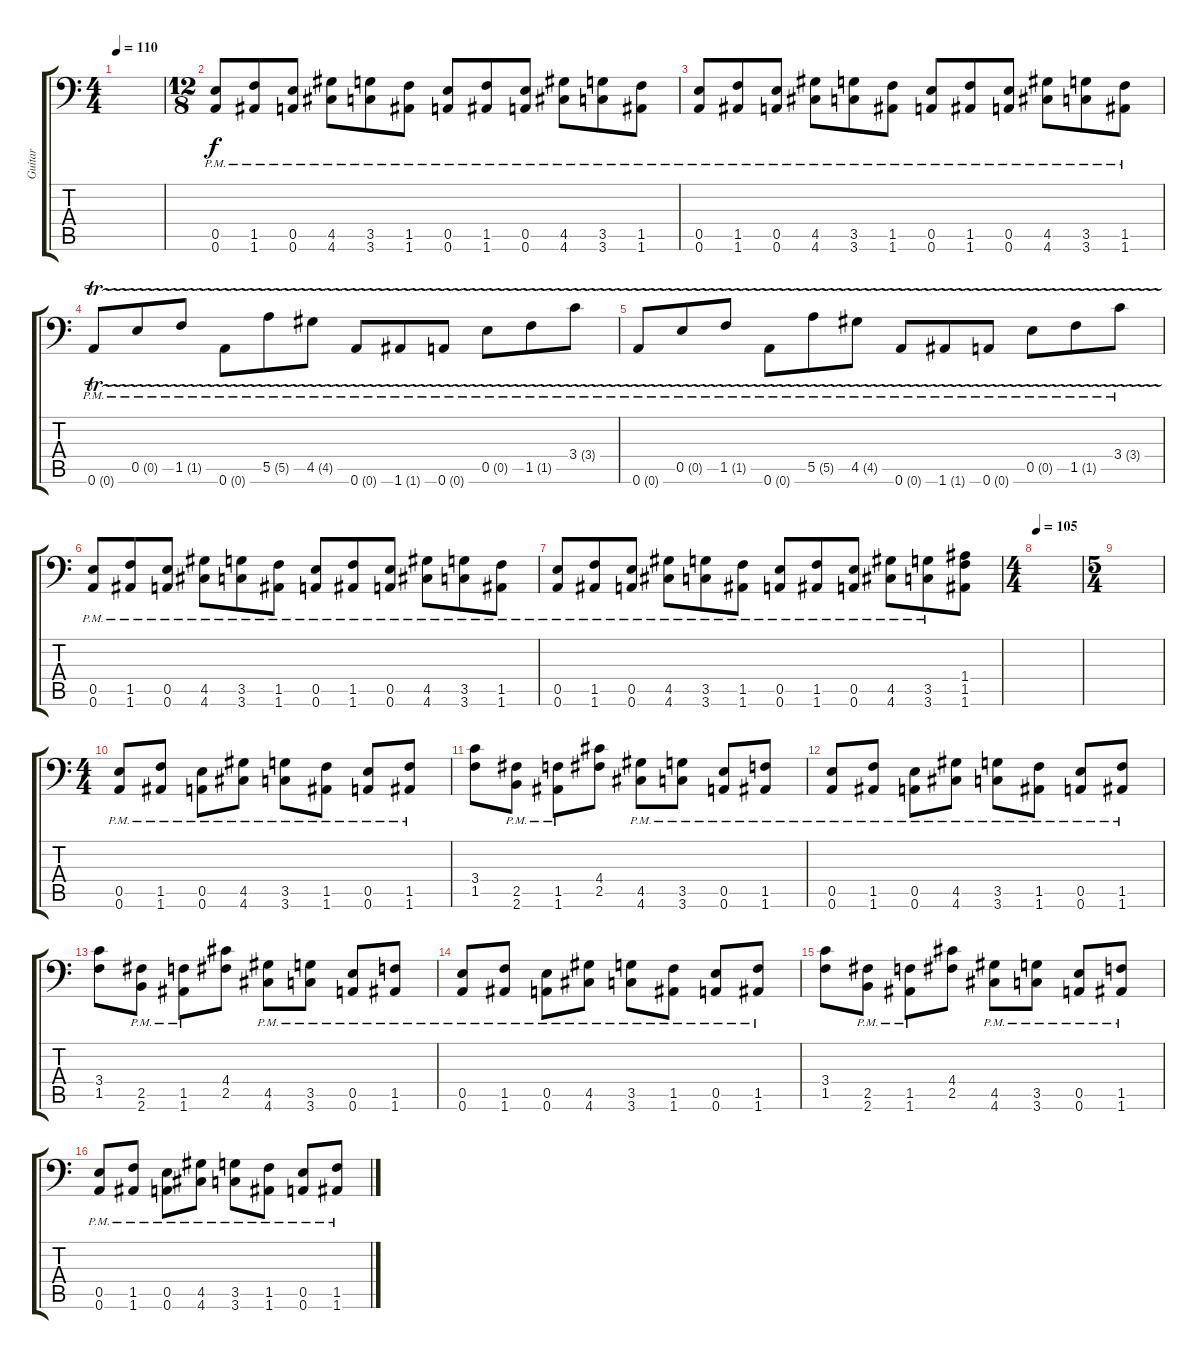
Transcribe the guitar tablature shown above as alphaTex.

\track ("Guitar" "Guitar") {instrument overdrivenguitar}
\staff {score tabs}
\tuning (B3 Gb3 D3 A2 E2 A1) {hide}
\ts (4 4)
\tempo 110
\clef f4
\ks c
|
\ts (12 8)
(0.5{pm} 0.6{pm}).8 (1.5{pm} 1.6{pm}).8 (0.5{pm} 0.6{pm}).8 (4.5{pm} 4.6{pm}).8 (3.5{pm} 3.6{pm}).8 (1.5{pm} 1.6{pm}).8 (0.5{pm} 0.6{pm}).8 (1.5{pm} 1.6{pm}).8 (0.5{pm} 0.6{pm}).8 (4.5{pm} 4.6{pm}).8 (3.5{pm} 3.6{pm}).8 (1.5{pm} 1.6{pm}).8 |
(0.5{pm} 0.6{pm}).8 (1.5{pm} 1.6{pm}).8 (0.5{pm} 0.6{pm}).8 (4.5{pm} 4.6{pm}).8 (3.5{pm} 3.6{pm}).8 (1.5{pm} 1.6{pm}).8 (0.5{pm} 0.6{pm}).8 (1.5{pm} 1.6{pm}).8 (0.5{pm} 0.6{pm}).8 (4.5{pm} 4.6{pm}).8 (3.5{pm} 3.6{pm}).8 (1.5{pm} 1.6{pm}).8 |
0.6{tr (0 32) pm}.8 0.5{tr (0 32) pm}.8 1.5{tr (1 32) pm}.8 0.6{tr (0 32) pm}.8 5.5{tr (5 32) pm}.8 4.5{tr (4 32) pm}.8 0.6{tr (0 32) pm}.8 1.6{tr (1 32) pm}.8 0.6{tr (0 32) pm}.8 0.5{tr (0 32) pm}.8 1.5{tr (1 32) pm}.8 3.4{tr (3 32) pm}.8 |
0.6{tr (0 32) pm}.8 0.5{tr (0 32) pm}.8 1.5{tr (1 32) pm}.8 0.6{tr (0 32) pm}.8 5.5{tr (5 32) pm}.8 4.5{tr (4 32) pm}.8 0.6{tr (0 32) pm}.8 1.6{tr (1 32) pm}.8 0.6{tr (0 32) pm}.8 0.5{tr (0 32) pm}.8 1.5{tr (1 32) pm}.8 3.4{tr (3 32) pm}.8 |
(0.5{pm} 0.6{pm}).8 (1.5{pm} 1.6{pm}).8 (0.5{pm} 0.6{pm}).8 (4.5{pm} 4.6{pm}).8 (3.5{pm} 3.6{pm}).8 (1.5{pm} 1.6{pm}).8 (0.5{pm} 0.6{pm}).8 (1.5{pm} 1.6{pm}).8 (0.5{pm} 0.6{pm}).8 (4.5{pm} 4.6{pm}).8 (3.5{pm} 3.6{pm}).8 (1.5{pm} 1.6{pm}).8 |
(0.5{pm} 0.6{pm}).8 (1.5{pm} 1.6{pm}).8 (0.5{pm} 0.6{pm}).8 (4.5{pm} 4.6{pm}).8 (3.5{pm} 3.6{pm}).8 (1.5{pm} 1.6{pm}).8 (0.5{pm} 0.6{pm}).8 (1.5{pm} 1.6{pm}).8 (0.5{pm} 0.6{pm}).8 (4.5{pm} 4.6{pm}).8 (3.5{pm} 3.6{pm}).8 (1.4 1.5 1.6).8 |
\ts (4 4)
\tempo 105
|
\ts (5 4)
|
\ts (4 4)
(0.5{pm} 0.6{pm}).8 (1.5{pm} 1.6{pm}).8 (0.5{pm} 0.6{pm}).8 (4.5{pm} 4.6{pm}).8 (3.5{pm} 3.6{pm}).8 (1.5{pm} 1.6{pm}).8 (0.5{pm} 0.6{pm}).8 (1.5{pm} 1.6{pm}).8 |
(3.4 1.5).8 (2.5{pm} 2.6{pm}).8 (1.5{pm} 1.6{pm}).8 (4.4 2.5).8 (4.5{pm} 4.6{pm}).8 (3.5{pm} 3.6{pm}).8 (0.5{pm} 0.6{pm}).8 (1.5{pm} 1.6{pm}).8 |
(0.5{pm} 0.6{pm}).8 (1.5{pm} 1.6{pm}).8 (0.5{pm} 0.6{pm}).8 (4.5{pm} 4.6{pm}).8 (3.5{pm} 3.6{pm}).8 (1.5{pm} 1.6{pm}).8 (0.5{pm} 0.6{pm}).8 (1.5{pm} 1.6{pm}).8 |
(3.4 1.5).8 (2.5{pm} 2.6{pm}).8 (1.5{pm} 1.6{pm}).8 (4.4 2.5).8 (4.5{pm} 4.6{pm}).8 (3.5{pm} 3.6{pm}).8 (0.5{pm} 0.6{pm}).8 (1.5{pm} 1.6{pm}).8 |
(0.5{pm} 0.6{pm}).8 (1.5{pm} 1.6{pm}).8 (0.5{pm} 0.6{pm}).8 (4.5{pm} 4.6{pm}).8 (3.5{pm} 3.6{pm}).8 (1.5{pm} 1.6{pm}).8 (0.5{pm} 0.6{pm}).8 (1.5{pm} 1.6{pm}).8 |
(3.4 1.5).8 (2.5{pm} 2.6{pm}).8 (1.5{pm} 1.6{pm}).8 (4.4 2.5).8 (4.5{pm} 4.6{pm}).8 (3.5{pm} 3.6{pm}).8 (0.5{pm} 0.6{pm}).8 (1.5{pm} 1.6{pm}).8 |
(0.5{pm} 0.6{pm}).8 (1.5{pm} 1.6{pm}).8 (0.5{pm} 0.6{pm}).8 (4.5{pm} 4.6{pm}).8 (3.5{pm} 3.6{pm}).8 (1.5{pm} 1.6{pm}).8 (0.5{pm} 0.6{pm}).8 (1.5{pm} 1.6{pm}).8
